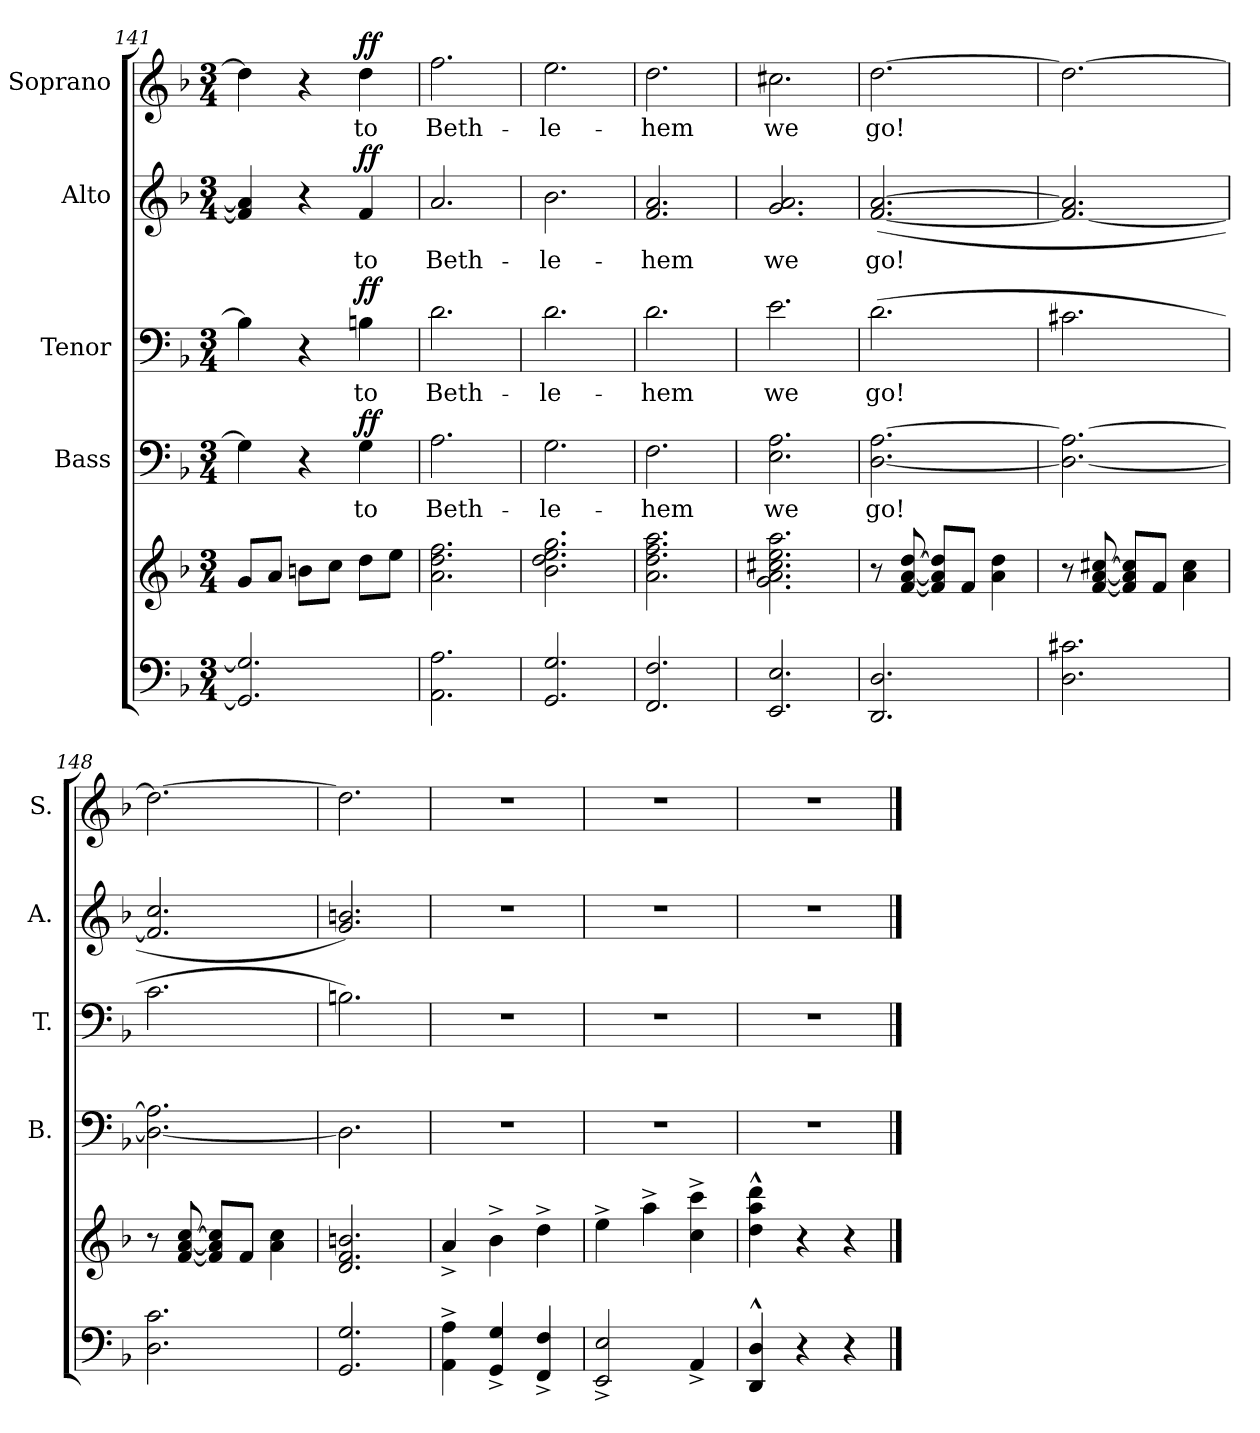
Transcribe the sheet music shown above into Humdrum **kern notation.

**kern	**kern	**kern	**text	**dynam	**kern	**text	**dynam	**kern	**text	**dynam	**kern	**text	**dynam
*part5	*part5	*part4	*part4	*part4	*part3	*part3	*part3	*part2	*part2	*part2	*part1	*part1	*part1
*staff6	*staff5	*staff4	*staff4	*staff4	*staff3	*staff3	*staff3	*staff2	*staff2	*staff2	*staff1	*staff1	*staff1
*	*	*I"Bass	*	*	*I"Tenor	*	*	*I"Alto	*	*	*I"Soprano	*	*
*	*	*I'B.	*	*	*I'T.	*	*	*I'A.	*	*	*I'S.	*	*
*clefF4	*clefG2	*clefF4	*	*	*clefF4	*	*	*clefG2	*	*	*clefG2	*	*
*k[b-]	*k[b-]	*k[b-]	*	*	*k[b-]	*	*	*k[b-]	*	*	*k[b-]	*	*
*M3/4	*M3/4	*M3/4	*	*	*M3/4	*	*	*M3/4	*	*	*M3/4	*	*
=141	=141	=141	=141	=141	=141	=141	=141	=141	=141	=141	=141	=141	=141
2.GG] 2.G]	8gL	4G]	.	.	4B]	.	.	4f] 4a]	.	.	4dd]	.	.
.	8aJ	.	.	.	.	.	.	.	.	.	.	.	.
.	8bnL	4r	.	.	4r	.	.	4r	.	.	4r	.	.
.	8ccJ	.	.	.	.	.	.	.	.	.	.	.	.
.	8ddL	4G	to	ff	4Bn	to	ff	4f	to	ff	4dd	to	ff
.	8eeJ	.	.	.	.	.	.	.	.	.	.	.	.
=142	=142	=142	=142	=142	=142	=142	=142	=142	=142	=142	=142	=142	=142
2.AA 2.A	2.a 2.dd 2.ff	2.A	Beth-	.	2.d	Beth-	.	2.a	Beth-	.	2.ff	Beth-	.
=143	=143	=143	=143	=143	=143	=143	=143	=143	=143	=143	=143	=143	=143
2.GG 2.G	2.b- 2.dd 2.ee 2.gg	2.G	-le-	.	2.d	-le-	.	2.b-	-le-	.	2.ee	-le-	.
=144	=144	=144	=144	=144	=144	=144	=144	=144	=144	=144	=144	=144	=144
2.FF 2.F	2.a 2.dd 2.ff 2.aa	2.F	-hem	.	2.d	-hem	.	2.f 2.a	-hem	.	2.dd	-hem	.
=145	=145	=145	=145	=145	=145	=145	=145	=145	=145	=145	=145	=145	=145
2.EE 2.E	2.g 2.a 2.cc#X 2.ee 2.aa	2.E 2.A	we	.	2.e	we	.	2.g 2.a	we	.	2.cc#X	we	.
!!LO:LB:g=z
=146	=146	=146	=146	=146	=146	=146	=146	=146	=146	=146	=146	=146	=146
2.DD 2.D	8r	[2.D [2.A	go!	.	(2.d	go!	.	([2.f [2.a	go!	.	[2.dd	go!	.
.	[8f [8a [8dd	.	.	.	.	.	.	.	.	.	.	.	.
.	8f] 8a] 8dd]L	.	.	.	.	.	.	.	.	.	.	.	.
.	8fJ	.	.	.	.	.	.	.	.	.	.	.	.
.	4a 4dd	.	.	.	.	.	.	.	.	.	.	.	.
=147	=147	=147	=147	=147	=147	=147	=147	=147	=147	=147	=147	=147	=147
2.D 2.c#X	8r	2.D_ 2.A_	.	.	2.c#X	.	.	2.f_ 2.a]	.	.	2.dd_	.	.
.	[8f [8a [8cc#X	.	.	.	.	.	.	.	.	.	.	.	.
.	8f] 8a] 8cc#]L	.	.	.	.	.	.	.	.	.	.	.	.
.	8fJ	.	.	.	.	.	.	.	.	.	.	.	.
.	4a 4cc#	.	.	.	.	.	.	.	.	.	.	.	.
=148	=148	=148	=148	=148	=148	=148	=148	=148	=148	=148	=148	=148	=148
2.D 2.c	8r	2.D_ 2.A]	.	.	2.c	.	.	2.f] 2.cc	.	.	2.dd_	.	.
.	[8f [8a [8cc	.	.	.	.	.	.	.	.	.	.	.	.
.	8f] 8a] 8cc]L	.	.	.	.	.	.	.	.	.	.	.	.
.	8fJ	.	.	.	.	.	.	.	.	.	.	.	.
.	4a 4cc	.	.	.	.	.	.	.	.	.	.	.	.
=149	=149	=149	=149	=149	=149	=149	=149	=149	=149	=149	=149	=149	=149
2.GG 2.G	2.d 2.f 2.bn	2.D]	.	.	2.Bn)	.	.	2.g 2.bn)	.	.	2.dd]	.	.
=150	=150	=150	=150	=150	=150	=150	=150	=150	=150	=150	=150	=150	=150
4AA^ 4A^	4a^	2.r	.	.	2.r	.	.	2.r	.	.	2.r	.	.
4GG^ 4G^	4b-^	.	.	.	.	.	.	.	.	.	.	.	.
4FF^ 4F^	4dd^	.	.	.	.	.	.	.	.	.	.	.	.
=151	=151	=151	=151	=151	=151	=151	=151	=151	=151	=151	=151	=151	=151
2EE^ 2E^	4ee^	2.r	.	.	2.r	.	.	2.r	.	.	2.r	.	.
.	4aa^	.	.	.	.	.	.	.	.	.	.	.	.
4AA^	4cc^ 4ccc^	.	.	.	.	.	.	.	.	.	.	.	.
=152	=152	=152	=152	=152	=152	=152	=152	=152	=152	=152	=152	=152	=152
4DD^^ 4D^^	4dd^^ 4aa^^ 4ddd^^	2.r	.	.	2.r	.	.	2.r	.	.	2.r	.	.
4r	4r	.	.	.	.	.	.	.	.	.	.	.	.
4r	4r	.	.	.	.	.	.	.	.	.	.	.	.
==	==	==	==	==	==	==	==	==	==	==	==	==	==
*-	*-	*-	*-	*-	*-	*-	*-	*-	*-	*-	*-	*-	*-
